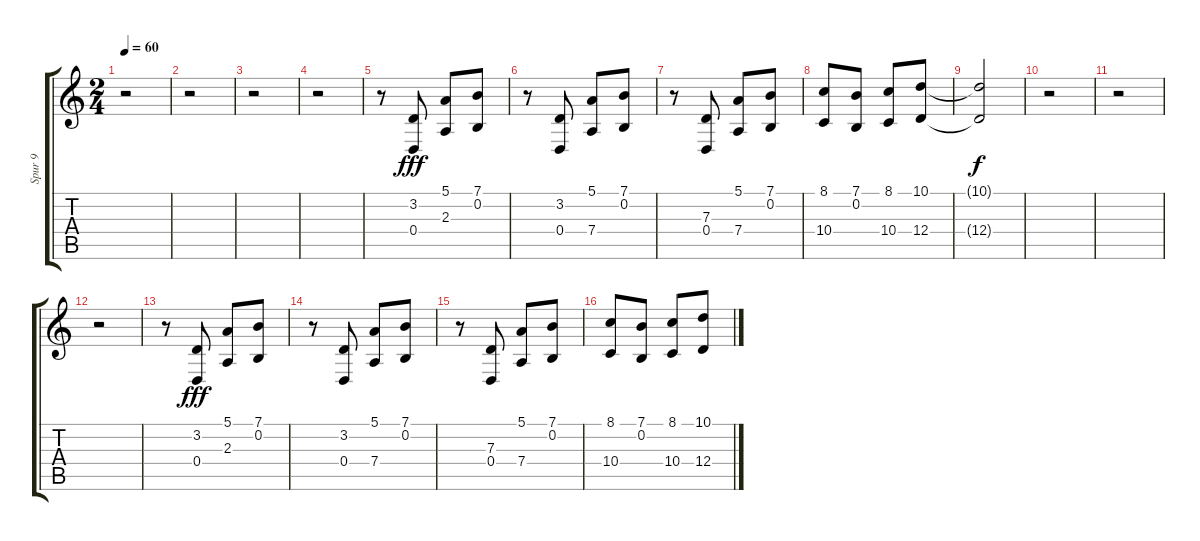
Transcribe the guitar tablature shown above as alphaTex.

\track ("Spur 9" "Spur 9") {instrument stringensemble1}
\staff {score tabs}
\tuning (E4 B3 G3 D3 A2 E2) {hide}
\ts (2 4)
\tempo 60
\clef g2
\ks c
r.2{dy fff} |
r.2 |
r.2 |
r.2 |
r.8 (3.2 0.4).8{volume 7} (5.1 2.3).8 (7.1 0.2).8 |
r.8 (3.2 0.4).8 (5.1 7.4).8 (7.1 0.2).8 |
r.8 (7.3 0.4).8 (5.1 7.4).8 (7.1 0.2).8 |
(8.1 10.4).8 (7.1 0.2).8 (8.1 10.4).8 (10.1 12.4).8 |
(10.1{t} 12.4{t}).2{dy f} |
r.2 |
r.2 |
r.2 |
r.8 (3.2 0.4).8{dy fff} (5.1 2.3).8 (7.1 0.2).8 |
r.8 (3.2 0.4).8 (5.1 7.4).8 (7.1 0.2).8 |
r.8 (7.3 0.4).8 (5.1 7.4).8 (7.1 0.2).8 |
(8.1 10.4).8 (7.1 0.2).8 (8.1 10.4).8 (10.1 12.4).8
